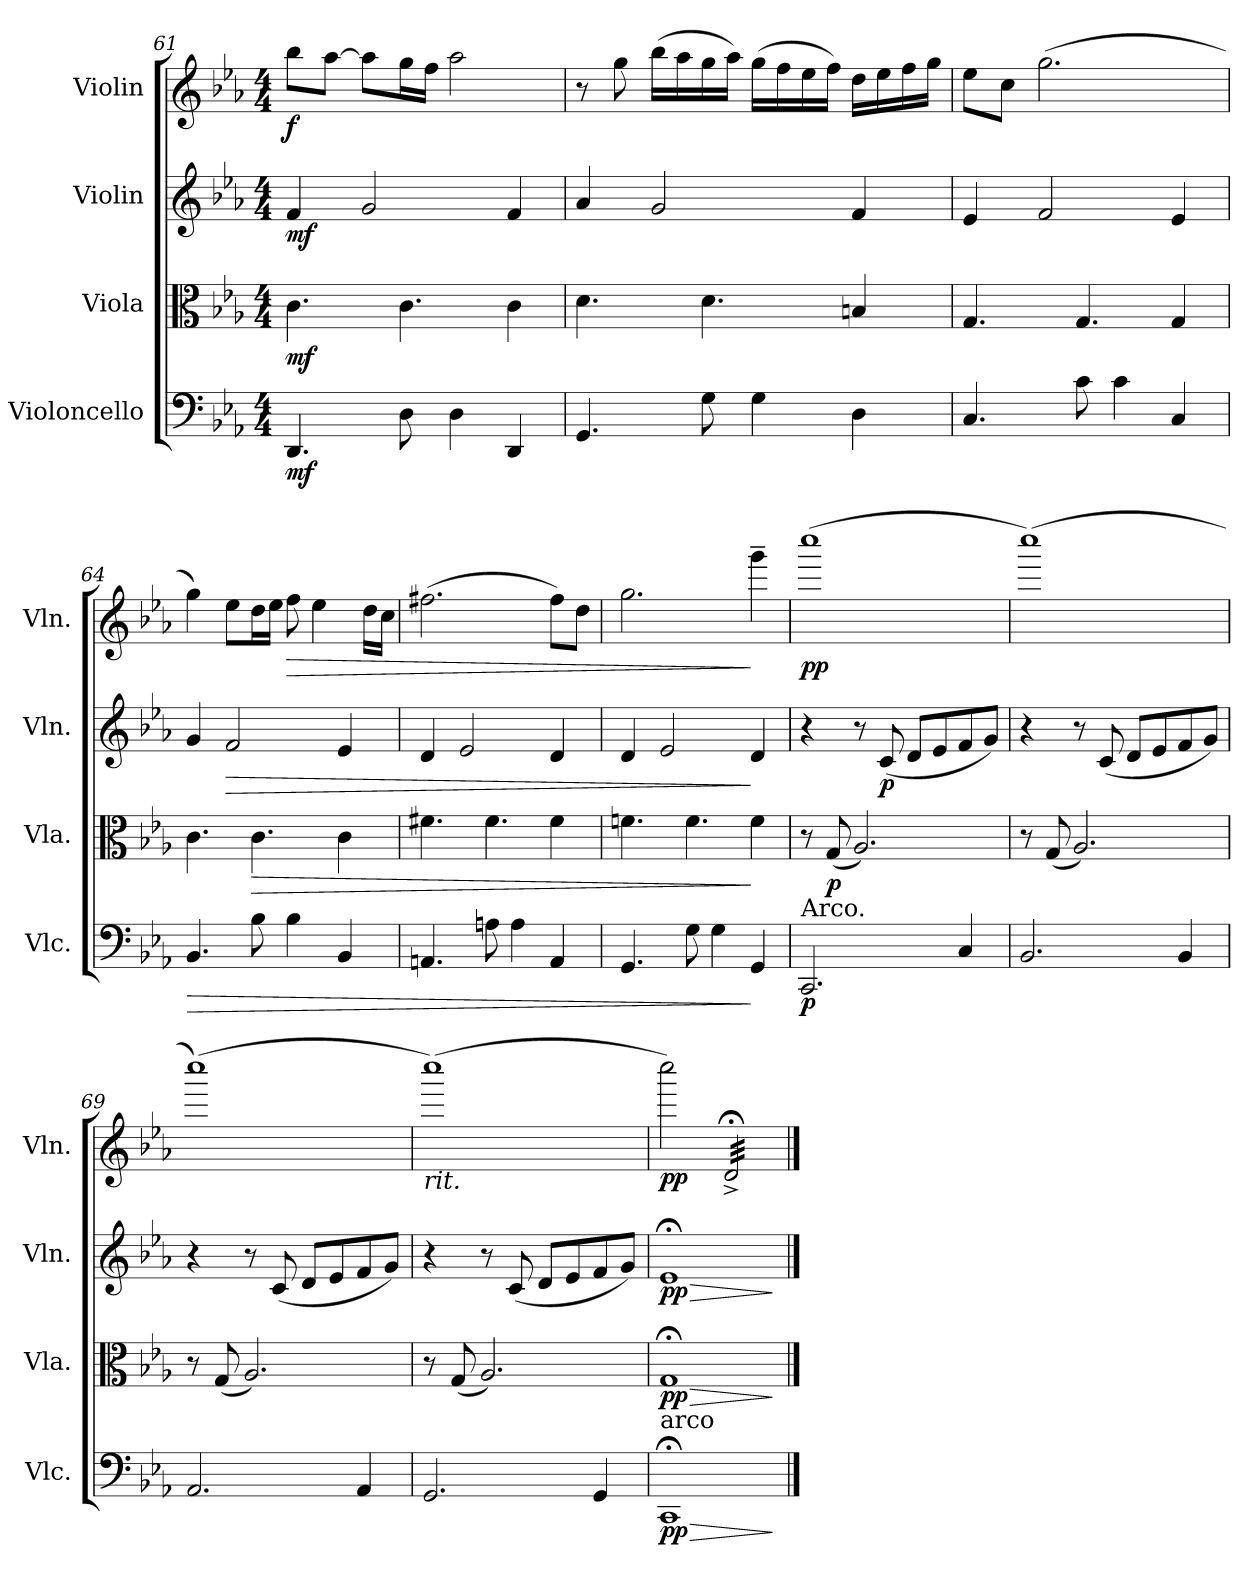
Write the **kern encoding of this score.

**kern	**dynam	**kern	**dynam	**kern	**dynam	**kern	**dynam
*part4	*part4	*part3	*part3	*part2	*part2	*part1	*part1
*staff4	*staff4	*staff3	*staff3	*staff2	*staff2	*staff1	*staff1
*I"Violoncello	*	*I"Viola	*	*I"Violin	*	*I"Violin	*
*I'Vlc.	*	*I'Vla.	*	*I'Vln.	*	*I'Vln.	*
*clefF4	*	*clefC3	*	*clefG2	*	*clefG2	*
*k[b-e-a-]	*	*k[b-e-a-]	*	*k[b-e-a-]	*	*k[b-e-a-]	*
*M4/4	*	*M4/4	*	*M4/4	*	*M4/4	*
=61	=61	=61	=61	=61	=61	=61	=61
!	!LO:DY:b	!	!LO:DY:b	!	!LO:DY:b	!	!LO:DY:b
4.DD/	mf	4.c\	mf	4f/	mf	8bb-\L	f
.	.	.	.	.	.	[8aa-\J	.
.	.	.	.	2g/	.	8aa-\L]	.
8D\	.	4.c\	.	.	.	16gg\L	.
.	.	.	.	.	.	16ff\JJ	.
4D\	.	.	.	.	.	2aa-\	.
4DD/	.	4c\	.	4f/	.	.	.
!!LO:LB:g=z
=62	=62	=62	=62	=62	=62	=62	=62
4.GG/	.	4.d\	.	4a-/	.	8r	.
.	.	.	.	.	.	8gg\	.
.	.	.	.	2g/	.	(16bb-\LL	.
.	.	.	.	.	.	16aa-\	.
8G\	.	4.d\	.	.	.	16gg\	.
.	.	.	.	.	.	16aa-\JJ)	.
4G\	.	.	.	.	.	(16gg\LL	.
.	.	.	.	.	.	16ff\	.
.	.	.	.	.	.	16ee-\	.
.	.	.	.	.	.	16ff\JJ)	.
4D\	.	4Bn/	.	4f/	.	16dd\LL	.
.	.	.	.	.	.	16ee-\	.
.	.	.	.	.	.	16ff\	.
.	.	.	.	.	.	16gg\JJ	.
=63	=63	=63	=63	=63	=63	=63	=63
4.C/	.	4.G/	.	4e-/	.	8ee-\L	.
.	.	.	.	.	.	8cc\J	.
.	.	.	.	2f/	.	(2.gg\	.
8c\	.	4.G/	.	.	.	.	.
4c\	.	.	.	.	.	.	.
4C/	.	4G/	.	4e-/	.	.	.
=64	=64	=64	=64	=64	=64	=64	=64
!	!LO:HP:b	!	!	!	!	!	!
4.BB-/	>	4.c\	.	4g/	.	4gg\)	.
!	!	!	!	!	!LO:HP:b	!	!
.	.	.	.	2f/	>	8ee-\L	.
!	!	!	!LO:HP:b	!	!	!	!
8B-\	.	4.c\	>	.	.	16dd\L	.
.	.	.	.	.	.	16ee-\JJ	.
!	!	!	!	!	!	!	!LO:HP:b
4B-\	.	.	.	.	.	8ff\	>
.	.	.	.	.	.	4ee-\	.
4BB-/	.	4c\	.	4e-/	.	.	.
.	.	.	.	.	.	16dd\LL	.
.	.	.	.	.	.	16cc\JJ	.
=65	=65	=65	=65	=65	=65	=65	=65
4.AAn/	.	4.f#X\	.	4d/	.	(2.ff#X\	.
.	.	.	.	2e-/	.	.	.
8An\	.	4.f#\	.	.	.	.	.
4A\	.	.	.	.	.	.	.
4AA/	.	4f#\	.	4d/	.	8ff#\L)	.
.	.	.	.	.	.	8dd\J	.
=66	=66	=66	=66	=66	=66	=66	=66
4.GG/	.	4.fn\	.	4d/	.	2.gg\	.
.	.	.	.	2e-/	.	.	.
8G\	.	4.f\	.	.	.	.	.
4G\	.	.	.	.	.	.	.
4GG/	]	4f\	]	4d/	]	4ggg~\	]
=67	=67	=67	=67	=67	=67	=67	=67
!LO:TX:a:t=Arco.	!	!	!	!	!	!	!
!	!LO:DY:b	!	!	!	!	!	!LO:DY:b
2.CC/	p	8r	.	4r	.	(1cccc	pp
!	!	!	!LO:DY:b	!	!	!	!
.	.	(8G/	p	.	.	.	.
.	.	2.A-/)	.	8r	.	.	.
!	!	!	!	!	!LO:DY:b	!	!
.	.	.	.	(8c/	p	.	.
.	.	.	.	8d/L	.	.	.
.	.	.	.	8e-/	.	.	.
4C/	.	.	.	8f/	.	.	.
.	.	.	.	8g/J)	.	.	.
!!LO:LB:g=z
=68	=68	=68	=68	=68	=68	=68	=68
2.BB-/	.	8r	.	4r	.	(1cccc)	.
.	.	(8G/	.	.	.	.	.
.	.	2.A-/)	.	8r	.	.	.
.	.	.	.	(8c/	.	.	.
.	.	.	.	8d/L	.	.	.
.	.	.	.	8e-/	.	.	.
4BB-/	.	.	.	8f/	.	.	.
.	.	.	.	8g/J)	.	.	.
=69	=69	=69	=69	=69	=69	=69	=69
2.AA-/	.	8r	.	4r	.	(1cccc)	.
.	.	(8G/	.	.	.	.	.
.	.	2.A-/)	.	8r	.	.	.
.	.	.	.	(8c/	.	.	.
.	.	.	.	8d/L	.	.	.
.	.	.	.	8e-/	.	.	.
4AA-/	.	.	.	8f/	.	.	.
.	.	.	.	8g/J)	.	.	.
=70	=70	=70	=70	=70	=70	=70	=70
!	!	!	!	!	!	!LO:TX:b:i:t=rit.	!
2.GG/	.	8r	.	4r	.	(1cccc)	.
.	.	(8G/	.	.	.	.	.
.	.	2.A-/)	.	8r	.	.	.
.	.	.	.	(8c/	.	.	.
.	.	.	.	8d/L	.	.	.
.	.	.	.	8e-/	.	.	.
4GG/	.	.	.	8f/	.	.	.
.	.	.	.	8g/J)	.	.	.
=71	=71	=71	=71	=71	=71	=71	=71
!LO:TX:a:t=arco	!	!	!	!	!	!	!
!	!LO:HP:b	!	!LO:HP:b	!	!LO:HP:b	!	!
!	!LO:DY:n=1:b	!	!LO:DY:n=1:b	!	!LO:DY:n=1:b	!	!LO:DY:b
1CC;<	> pp	1G;<	> pp	1e-;<	> pp	2cccc\)	pp
*	*	*	*	*	*	*tremolo	*
.	.	.	.	.	.	32d;<^/LLL	.
.	.	.	.	.	.	32d;<^/	.
.	.	.	.	.	.	32d;<^/	.
.	.	.	.	.	.	32d;<^/	.
.	.	.	.	.	.	32d;<^/	.
.	.	.	.	.	.	32d;<^/	.
.	.	.	.	.	.	32d;<^/	.
.	.	.	.	.	.	32d;<^/	.
.	.	.	.	.	.	32d;<^/	.
.	.	.	.	.	.	32d;<^/	.
.	.	.	.	.	.	32d;<^/	.
.	.	.	.	.	.	32d;<^/	.
.	.	.	.	.	.	32d;<^/	.
.	.	.	.	.	.	32d;<^/	.
.	.	.	.	.	.	32d;<^/	.
.	.	.	.	.	.	32d;<^/JJJ	.
*	*	*	*	*	*	*Xtremolo	*
.	]	.	]	.	]	.	.
==	==	==	==	==	==	==	==
*-	*-	*-	*-	*-	*-	*-	*-
